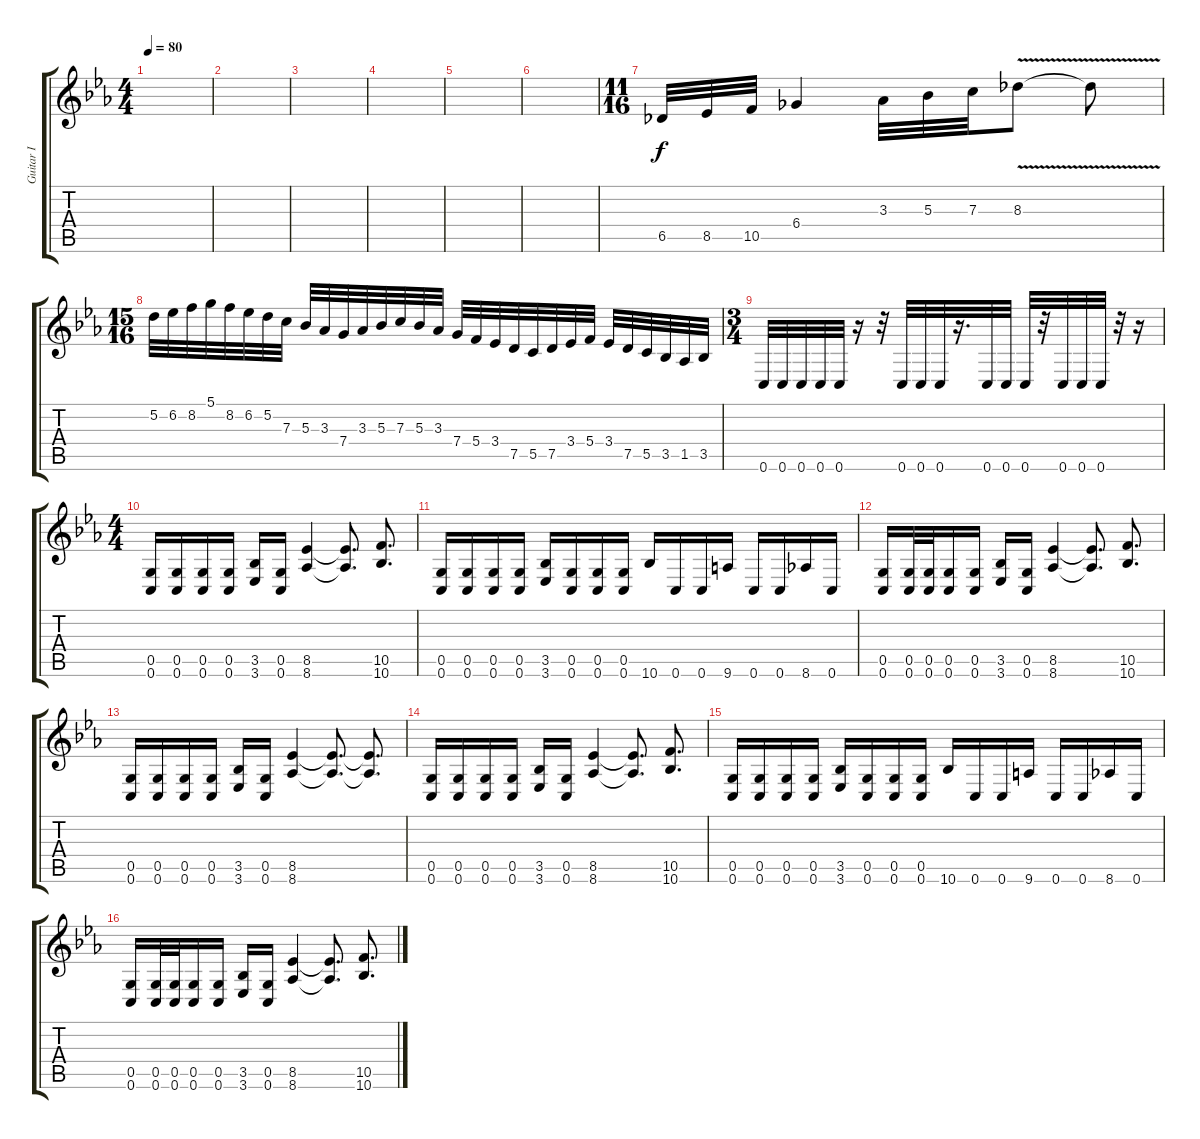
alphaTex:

\track ("Guitar I" "Guitar I") {instrument distortionguitar}
\staff {score tabs}
\tuning (D4 A3 F3 C3 G2 C2) {hide}
\ts (4 4)
\tempo 80
\clef g2
\ks eb
|
|
|
|
|
|
\ts (11 16)
6.5.32 8.5.32 10.5.32 6.4.4 3.3.32 5.3.32 7.3.32 8.3{v}.8 8.3{t}.8 |
\ts (15 16)
5.2.32 6.2.32 8.2.32 5.1.32 8.2.32 6.2.32 5.2.32 7.3.32 5.3.32 3.3.32 7.4.32 3.3.32 5.3.32 7.3.32 5.3.32 3.3.32 7.4.32 5.4.32 3.4.32 7.5.32 5.5.32 7.5.32 3.4.32 5.4.32 3.4.32 7.5.32 5.5.32 3.5.32 1.5.32 3.5.32 |
\ts (3 4)
0.6.32 0.6.32 0.6.32 0.6.32 0.6.32 r.16 r.32 0.6.32 0.6.32 0.6.32 r.16{d} 0.6.32 0.6.32 0.6.32 r.32 0.6.32 0.6.32 0.6.32 r.32 r.16 |
\ts (4 4)
(0.5 0.6).16 (0.5 0.6).16 (0.5 0.6).16 (0.5 0.6).16 (3.5 3.6).16 (0.5 0.6).16 (8.5 8.6).4 (8.5{t} 8.6{t}).8{d} (10.5 10.6).8{d} |
(0.5 0.6).16 (0.5 0.6).16 (0.5 0.6).16 (0.5 0.6).16 (3.5 3.6).16 (0.5 0.6).16 (0.5 0.6).16 (0.5 0.6).16 10.6.16 0.6.16 0.6.16 9.6.16 0.6.16 0.6.16 8.6.16 0.6.16 |
(0.5 0.6).16 (0.5 0.6).32 (0.5 0.6).32 (0.5 0.6).16 (0.5 0.6).16 (3.5 3.6).16 (0.5 0.6).16 (8.5 8.6).4 (8.5{t} 8.6{t}).8{d} (10.5 10.6).8{d} |
(0.5 0.6).16 (0.5 0.6).16 (0.5 0.6).16 (0.5 0.6).16 (3.5 3.6).16 (0.5 0.6).16 (8.5 8.6).4 (8.5{t} 8.6{t}).8{d} (8.5{t} 8.6{t}).8{d} |
(0.5 0.6).16 (0.5 0.6).16 (0.5 0.6).16 (0.5 0.6).16 (3.5 3.6).16 (0.5 0.6).16 (8.5 8.6).4 (8.5{t} 8.6{t}).8{d} (10.5 10.6).8{d} |
(0.5 0.6).16 (0.5 0.6).16 (0.5 0.6).16 (0.5 0.6).16 (3.5 3.6).16 (0.5 0.6).16 (0.5 0.6).16 (0.5 0.6).16 10.6.16 0.6.16 0.6.16 9.6.16 0.6.16 0.6.16 8.6.16 0.6.16 |
(0.5 0.6).16 (0.5 0.6).32 (0.5 0.6).32 (0.5 0.6).16 (0.5 0.6).16 (3.5 3.6).16 (0.5 0.6).16 (8.5 8.6).4 (8.5{t} 8.6{t}).8{d} (10.5 10.6).8{d}
